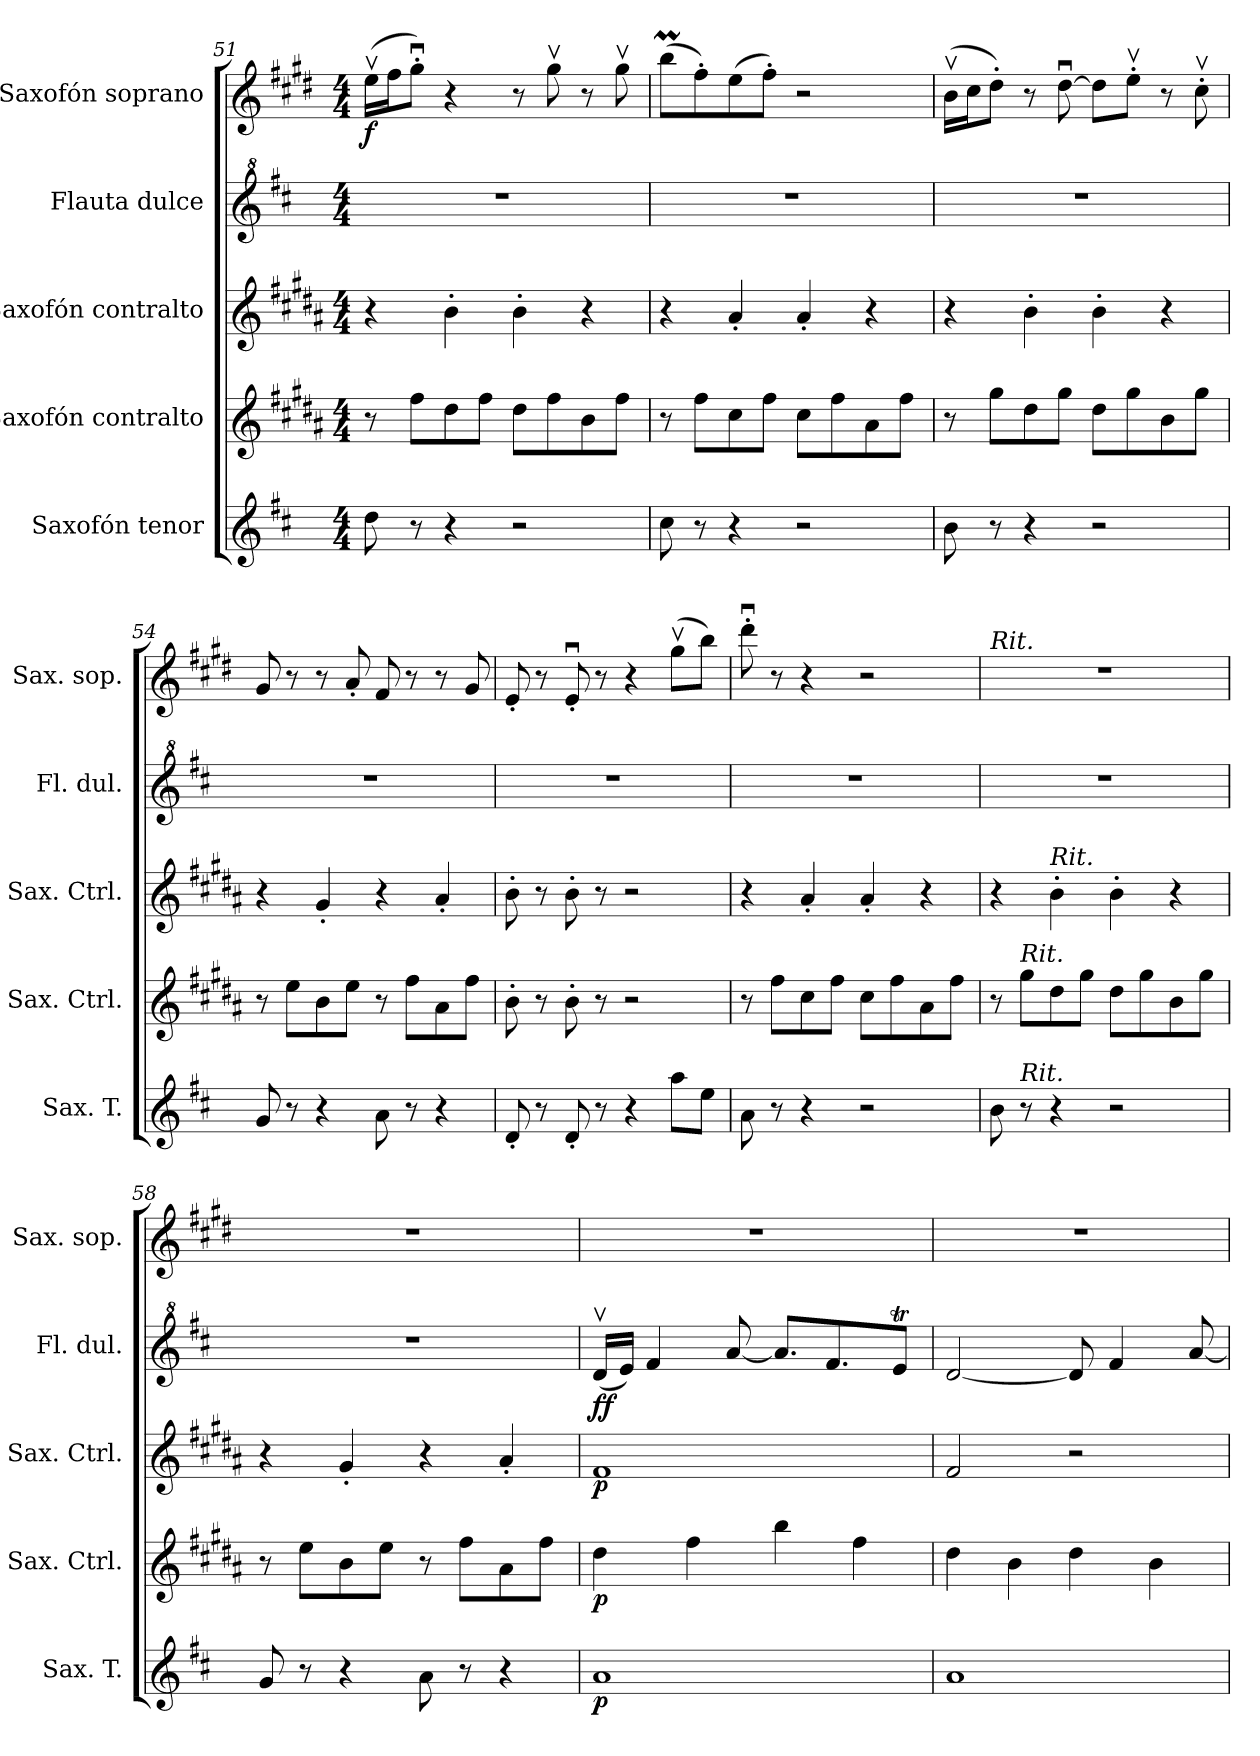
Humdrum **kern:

**kern	**dynam	**kern	**dynam	**kern	**dynam	**kern	**dynam	**kern	**dynam
*part5	*part5	*part4	*part4	*part3	*part3	*part2	*part2	*part1	*part1
*staff5	*staff5	*staff4	*staff4	*staff3	*staff3	*staff2	*staff2	*staff1	*staff1
*I"Saxofón tenor	*	*I"Saxofón contralto	*	*I"Saxofón contralto	*	*I"Flauta dulce	*	*I"Saxofón soprano	*
*I'Sax. T.	*	*I'Sax. Ctrl.	*	*I'Sax. Ctrl.	*	*I'Fl. dul.	*	*I'Sax. sop.	*
!!LO:LB:g=z
*clefG2	*	*clefG2	*	*clefG2	*	*clefG^2	*	*clefG2	*
*ITrd8c14	*	*ITrd5c9	*	*ITrd5c9	*	*	*	*ITrd1c2	*
*k[f#c#]	*	*k[f#c#]	*	*k[f#c#]	*	*k[f#c#]	*	*k[f#c#]	*
*M4/4	*	*M4/4	*	*M4/4	*	*M4/4	*	*M4/4	*
=51	=51	=51	=51	=51	=51	=51	=51	=51	=51
!	!	!	!	!	!	!	!	!	!LO:DY:b
8d\	.	8r	.	4r	.	1r	.	(>16ddv\LL	f
.	.	.	.	.	.	.	.	16ee\J	.
8r	.	8a\L	.	.	.	.	.	8ff#u'\J)	.
4r	.	8f#\	.	4d'\	.	.	.	4r	.
.	.	8a\J	.	.	.	.	.	.	.
2r	.	8f#\L	.	4d'\	.	.	.	8r	.
.	.	8a\	.	.	.	.	.	8ff#v\	.
.	.	8d\	.	4r	.	.	.	8r	.
.	.	8a\J	.	.	.	.	.	8ff#v\	.
=52	=52	=52	=52	=52	=52	=52	=52	=52	=52
8c#\	.	8r	.	4r	.	1r	.	(>8aaM\L	.
8r	.	8a\L	.	.	.	.	.	8ee'\)	.
4r	.	8e\	.	4c#'/	.	.	.	(>8dd\	.
.	.	8a\J	.	.	.	.	.	8ee'\J)	.
2r	.	8e\L	.	4c#'/	.	.	.	2r	.
.	.	8a\	.	.	.	.	.	.	.
.	.	8c#\	.	4r	.	.	.	.	.
.	.	8a\J	.	.	.	.	.	.	.
=53	=53	=53	=53	=53	=53	=53	=53	=53	=53
8B\	.	8r	.	4r	.	1r	.	(>16av\LL	.
.	.	.	.	.	.	.	.	16b\J	.
8r	.	8b\L	.	.	.	.	.	8cc#'\J)	.
4r	.	8f#\	.	4d'\	.	.	.	8r	.
.	.	8b\J	.	.	.	.	.	[8cc#u\	.
2r	.	8f#\L	.	4d'\	.	.	.	8cc#\L]	.
.	.	8b\	.	.	.	.	.	8ddv'\J	.
.	.	8d\	.	4r	.	.	.	8r	.
.	.	8b\J	.	.	.	.	.	8bv'\	.
=54	=54	=54	=54	=54	=54	=54	=54	=54	=54
8G/	.	8r	.	4r	.	1r	.	8f#/	.
8r	.	8g\L	.	.	.	.	.	8r	.
4r	.	8d\	.	4B'/	.	.	.	8r	.
.	.	8g\J	.	.	.	.	.	8g'/	.
8A\	.	8r	.	4r	.	.	.	8e/	.
8r	.	8a\L	.	.	.	.	.	8r	.
4r	.	8c#\	.	4c#'/	.	.	.	8r	.
.	.	8a\J	.	.	.	.	.	8f#/	.
!!LO:PB:g=z
=55	=55	=55	=55	=55	=55	=55	=55	=55	=55
8D'/	.	8d'\	.	8d'\	.	1r	.	8d'/	.
8r	.	8r	.	8r	.	.	.	8r	.
8D'/	.	8d'\	.	8d'\	.	.	.	8du'/	.
8r	.	8r	.	8r	.	.	.	8r	.
4r	.	2r	.	2r	.	.	.	4r	.
8a\L	.	.	.	.	.	.	.	(>8ff#v\L	.
8e\J	.	.	.	.	.	.	.	8aa\J)	.
=56	=56	=56	=56	=56	=56	=56	=56	=56	=56
8A\	.	8r	.	4r	.	1r	.	8ccc#u'\	.
8r	.	8a\L	.	.	.	.	.	8r	.
4r	.	8e\	.	4c#'/	.	.	.	4r	.
.	.	8a\J	.	.	.	.	.	.	.
2r	.	8e\L	.	4c#'/	.	.	.	2r	.
.	.	8a\	.	.	.	.	.	.	.
.	.	8c#\	.	4r	.	.	.	.	.
.	.	8a\J	.	.	.	.	.	.	.
=57	=57	=57	=57	=57	=57	=57	=57	=57	=57
!	!	!	!	!	!	!	!	!LO:TX:a:i:t=Rit.	!
8B\	.	8r	.	4r	.	1r	.	1r	.
!	!	!LO:TX:a:i:t=Rit.	!	!	!	!	!	!	!
!LO:TX:a:i:t=Rit.	!	!	!	!	!	!	!	!	!
8r	.	8b\L	.	.	.	.	.	.	.
!	!	!	!	!LO:TX:a:i:t=Rit.	!	!	!	!	!
4r	.	8f#\	.	4d'\	.	.	.	.	.
.	.	8b\J	.	.	.	.	.	.	.
2r	.	8f#\L	.	4d'\	.	.	.	.	.
.	.	8b\	.	.	.	.	.	.	.
.	.	8d\	.	4r	.	.	.	.	.
.	.	8b\J	.	.	.	.	.	.	.
=58	=58	=58	=58	=58	=58	=58	=58	=58	=58
8G/	.	8r	.	4r	.	1r	.	1r	.
8r	.	8g\L	.	.	.	.	.	.	.
4r	.	8d\	.	4B'/	.	.	.	.	.
.	.	8g\J	.	.	.	.	.	.	.
8A\	.	8r	.	4r	.	.	.	.	.
8r	.	8a\L	.	.	.	.	.	.	.
4r	.	8c#\	.	4c#'/	.	.	.	.	.
.	.	8a\J	.	.	.	.	.	.	.
!!LO:LB:g=z
=59	=59	=59	=59	=59	=59	=59	=59	=59	=59
*	*	*	*	*	*	*	*	*MM85	*
!	!LO:DY:b	!	!LO:DY:b	!	!LO:DY:b	!	!LO:DY:b	!	!
1A	p	4f#\	p	1A	p	(<16ddv/LL	ff	1r	.
.	.	.	.	.	.	16ee/JJ)	.	.	.
.	.	.	.	.	.	4ff#/	.	.	.
.	.	4a\	.	.	.	.	.	.	.
.	.	.	.	.	.	[8aa/	.	.	.
.	.	4dd\	.	.	.	8.aa/L]	.	.	.
.	.	.	.	.	.	8.ff#/	.	.	.
.	.	4a\	.	.	.	.	.	.	.
.	.	.	.	.	.	8eeT/J	.	.	.
=60	=60	=60	=60	=60	=60	=60	=60	=60	=60
1A	.	4f#\	.	2A/	.	[2dd/	.	1r	.
.	.	4d\	.	.	.	.	.	.	.
.	.	4f#\	.	2r	.	8dd/]	.	.	.
.	.	.	.	.	.	4ff#/	.	.	.
.	.	4d\	.	.	.	.	.	.	.
.	.	.	.	.	.	[8aa/	.	.	.
=	=	=	=	=	=	=	=	=	=
*-	*-	*-	*-	*-	*-	*-	*-	*-	*-
